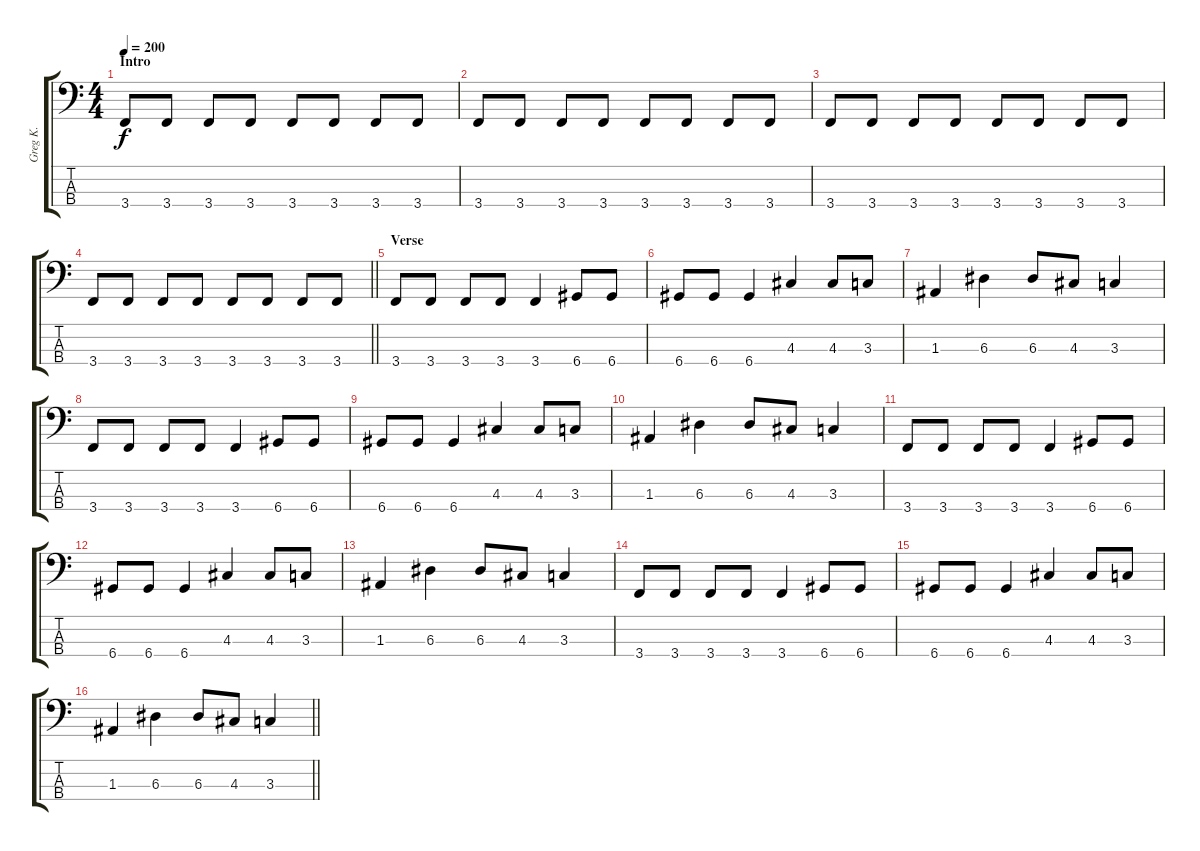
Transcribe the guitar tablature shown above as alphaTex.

\track ("Greg K. " "Greg K. ") {instrument electricbasspick}
\staff {score tabs}
\tuning (G2 D2 A1 D1) {hide}
\ts (4 4)
\section ("" "Intro")
\tempo 200
\clef f4
\ks c
3.4.8{dy f instrument electricbasspick} 3.4.8 3.4.8 3.4.8 3.4.8 3.4.8 3.4.8 3.4.8 |
3.4.8 3.4.8 3.4.8 3.4.8 3.4.8 3.4.8 3.4.8 3.4.8 |
3.4.8 3.4.8 3.4.8 3.4.8 3.4.8 3.4.8 3.4.8 3.4.8 |
\barLineRight lightlight
3.4.8 3.4.8 3.4.8 3.4.8 3.4.8 3.4.8 3.4.8 3.4.8 |
\section ("" "Verse")
3.4.8 3.4.8 3.4.8 3.4.8 3.4.4 6.4.8 6.4.8 |
6.4.8 6.4.8 6.4.4 4.3.4 4.3.8 3.3.8 |
1.3.4 6.3.4 6.3.8 4.3.8 3.3.4 |
3.4.8 3.4.8 3.4.8 3.4.8 3.4.4 6.4.8 6.4.8 |
6.4.8 6.4.8 6.4.4 4.3.4 4.3.8 3.3.8 |
1.3.4 6.3.4 6.3.8 4.3.8 3.3.4 |
3.4.8 3.4.8 3.4.8 3.4.8 3.4.4 6.4.8 6.4.8 |
6.4.8 6.4.8 6.4.4 4.3.4 4.3.8 3.3.8 |
1.3.4 6.3.4 6.3.8 4.3.8 3.3.4 |
3.4.8 3.4.8 3.4.8 3.4.8 3.4.4 6.4.8 6.4.8 |
6.4.8 6.4.8 6.4.4 4.3.4 4.3.8 3.3.8 |
\barLineRight lightlight
1.3.4 6.3.4 6.3.8 4.3.8 3.3.4
